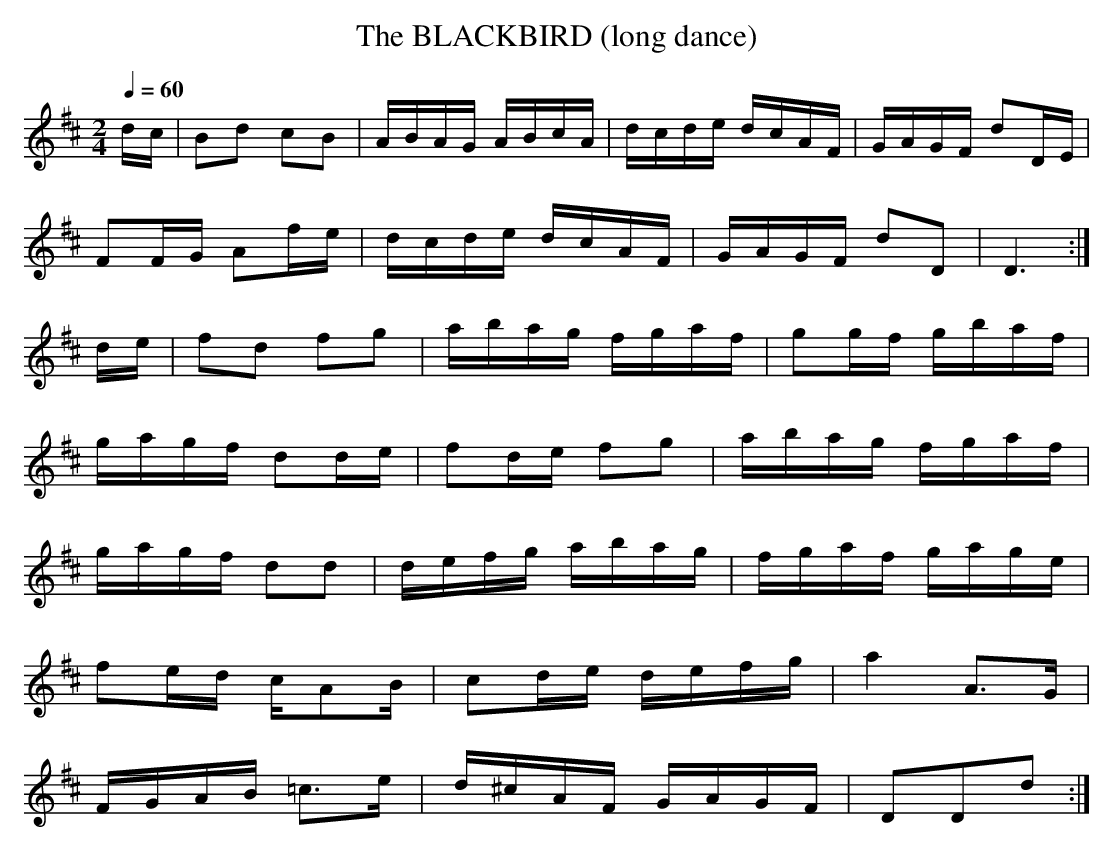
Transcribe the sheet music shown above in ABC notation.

X:1
T:BLACKBIRD (long dance), The
Q:1/4=60
M:2/4
L:1/16
K:D
dc|B2d2 c2B2|ABAG ABcA|dcde dcAF|GAGF d2DE|
F2FG A2fe|dcde dcAF|GAGF d2D2|D6:|
de|f2d2 f2g2|abag fgaf|g2gf gbaf|
gagf d2de|f2de f2g2|abag fgaf|
gagf d2d2|defg abag|fgaf gage|
f2ed cA2B|c2de defg|a4 A3G|
FGAB =c3e|d^cAF GAGF|D2D2d2:|
